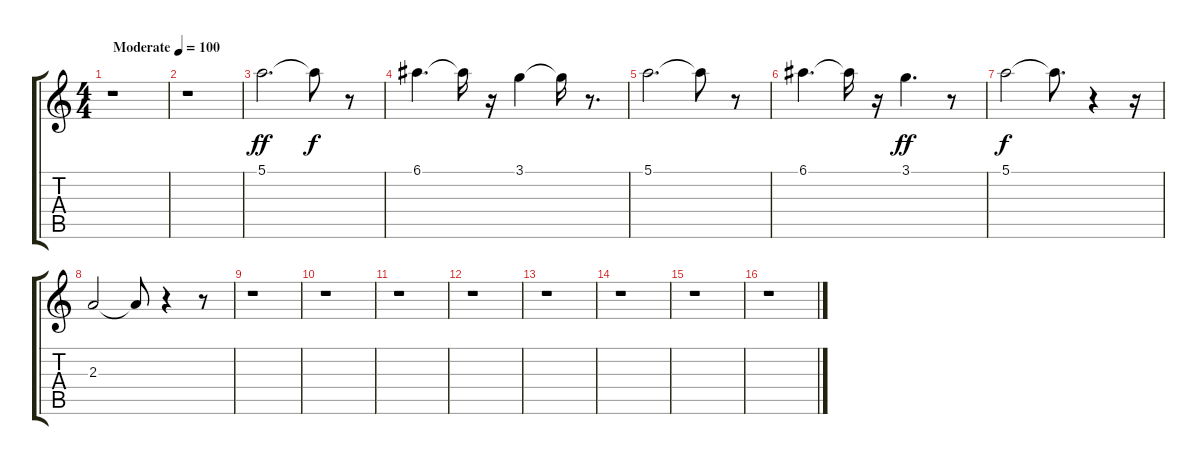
\track "" {instrument electricguitarjazz}
\staff {score tabs}
\tuning (E4 B3 G3 D3 A2 E2) {hide}
\ts (4 4)
\tempo (100 "Moderate")
\clef g2
\ks c
r.1{dy ff instrument electricguitarjazz} |
r.1 |
5.1.2{d instrument tubularbells} 5.1{t}.8{dy f} r.8 |
6.1.4{d} 6.1{t}.16 r.16 3.1.4 3.1{t}.16 r.8{d} |
5.1.2{d} 5.1{t}.8 r.8 |
6.1.4{d} 6.1{t}.16 r.16 3.1.4{d dy ff} r.8 |
5.1.2{dy f} 5.1{t}.8{d} r.4 r.16 |
2.3.2 2.3{t}.8 r.4 r.8 |
r.1 |
r.1 |
r.1 |
r.1 |
r.1 |
r.1 |
r.1 |
r.1
